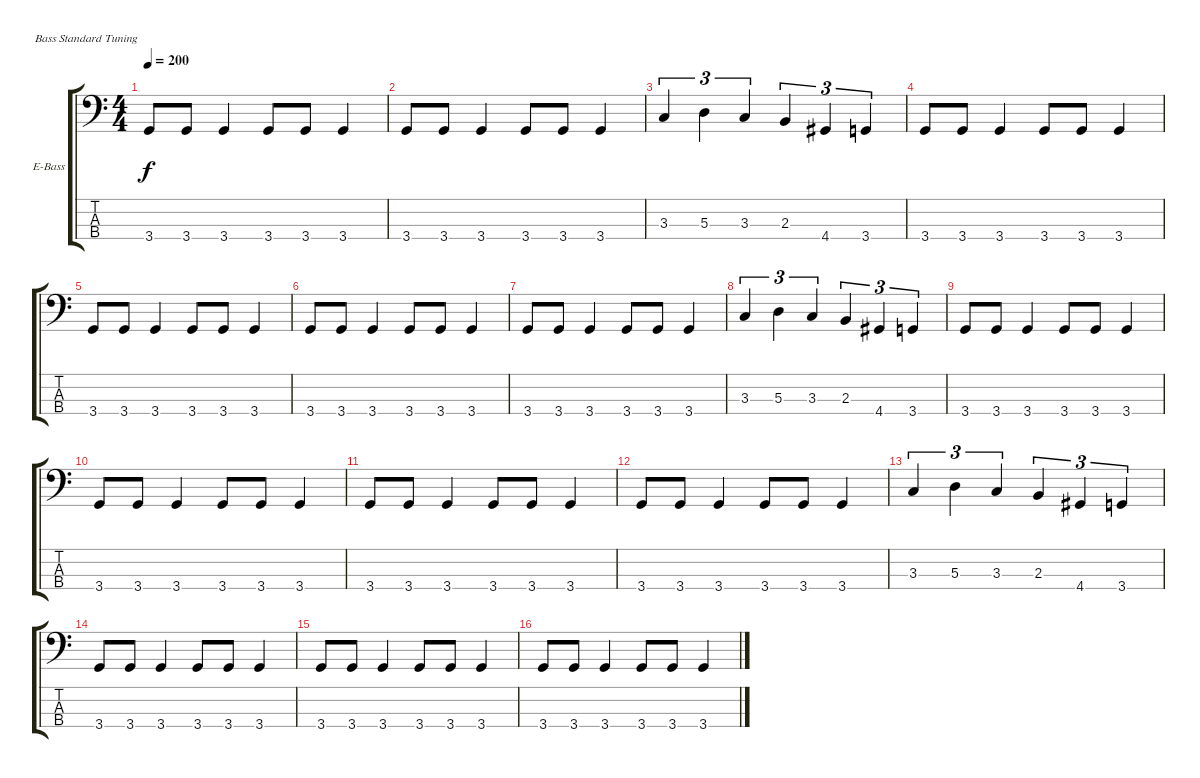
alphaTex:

\bracketExtendMode groupsimilarinstruments
\firstSystemTrackNameOrientation horizontal
\otherSystemsTrackNameOrientation horizontal
\track ("Electric Bass" "E-Bass") {instrument electricbassfinger}
\staff {score tabs}
\tuning (G2 D2 A1 E1)
\ts (4 4)
\tempo 200
\clef f4
\ks c
3.4.8{dy f} 3.4.8 3.4.4 3.4.8 3.4.8 3.4.4 |
3.4.8 3.4.8 3.4.4 3.4.8 3.4.8 3.4.4 |
3.3.4{tu (3 2)} 5.3.4{tu (3 2)} 3.3.4{tu (3 2)} 2.3.4{tu (3 2)} 4.4.4{tu (3 2)} 3.4.4{tu (3 2)} |
3.4.8 3.4.8 3.4.4 3.4.8 3.4.8 3.4.4 |
3.4.8 3.4.8 3.4.4 3.4.8 3.4.8 3.4.4 |
3.4.8 3.4.8 3.4.4 3.4.8 3.4.8 3.4.4 |
3.4.8 3.4.8 3.4.4 3.4.8 3.4.8 3.4.4 |
3.3.4{tu (3 2)} 5.3.4{tu (3 2)} 3.3.4{tu (3 2)} 2.3.4{tu (3 2)} 4.4.4{tu (3 2)} 3.4.4{tu (3 2)} |
3.4.8 3.4.8 3.4.4 3.4.8 3.4.8 3.4.4 |
3.4.8 3.4.8 3.4.4 3.4.8 3.4.8 3.4.4 |
3.4.8 3.4.8 3.4.4 3.4.8 3.4.8 3.4.4 |
3.4.8 3.4.8 3.4.4 3.4.8 3.4.8 3.4.4 |
3.3.4{tu (3 2)} 5.3.4{tu (3 2)} 3.3.4{tu (3 2)} 2.3.4{tu (3 2)} 4.4.4{tu (3 2)} 3.4.4{tu (3 2)} |
3.4.8 3.4.8 3.4.4 3.4.8 3.4.8 3.4.4 |
3.4.8 3.4.8 3.4.4 3.4.8 3.4.8 3.4.4 |
3.4.8 3.4.8 3.4.4 3.4.8 3.4.8 3.4.4
